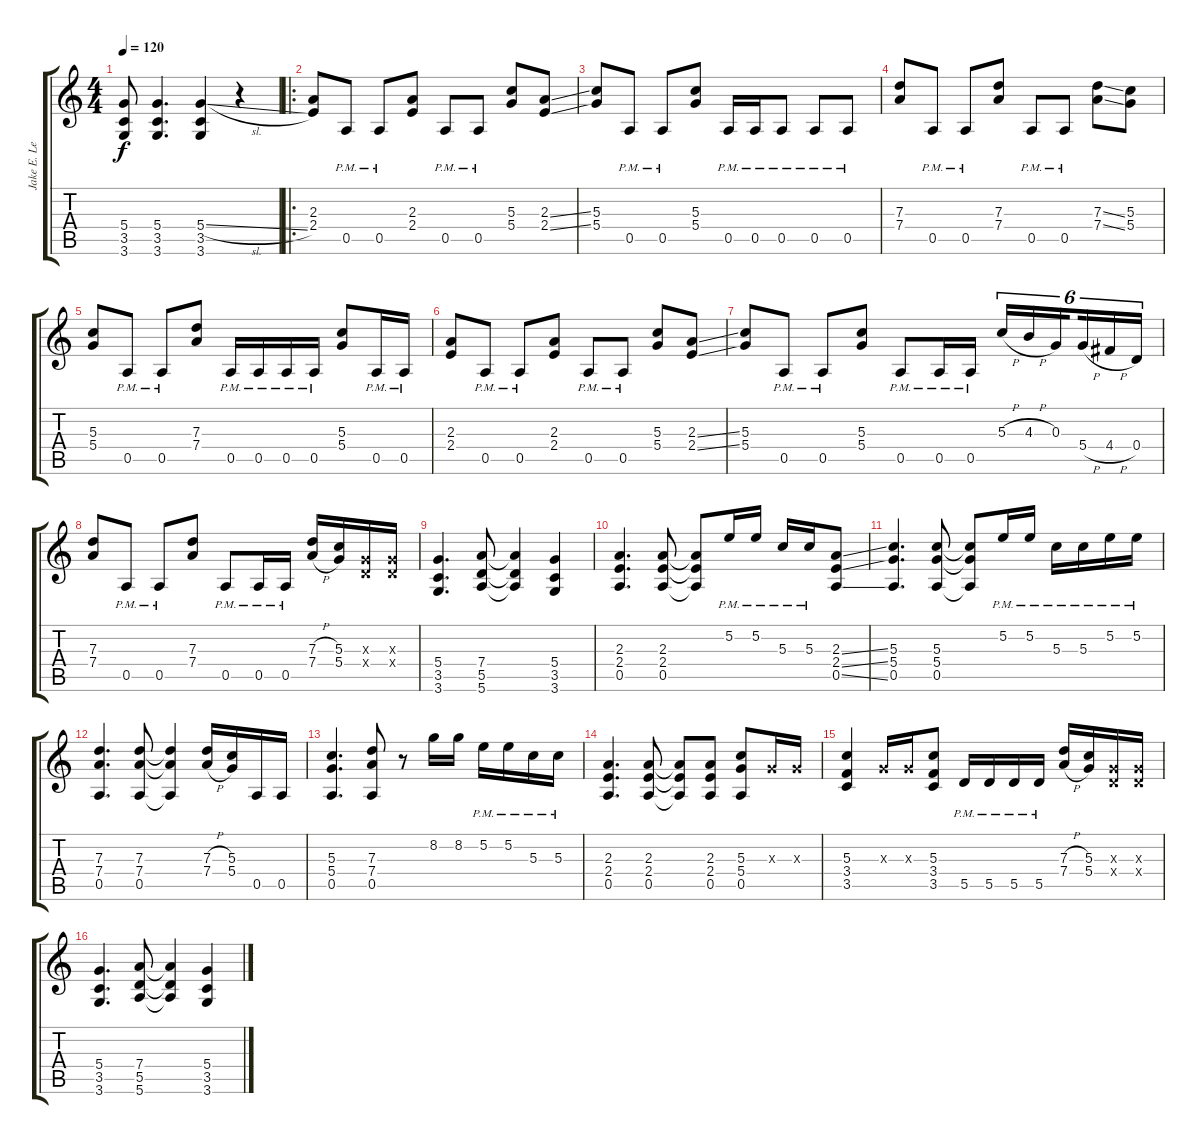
\track ("Jake E. Lee Rhythm" "Jake E. Le") {instrument overdrivenguitar}
\staff {score tabs}
\tuning (E4 B3 G3 D3 A2 E2) {hide}
\ts (4 4)
\tempo 120
\clef g2
\ks c
(5.4{t} 3.5{t} 3.6{t}).8{dy f} (5.4 3.5 3.6).4{d} (5.4{sl} 3.5 3.6).4 r.4 |
\ro
(2.3 2.4).8 0.5{pm}.8 0.5{pm}.8 (2.3 2.4).8 0.5{pm}.8 0.5{pm}.8 (5.3 5.4).8 (2.3{ss} 2.4{ss}).8 |
(5.3 5.4).8 0.5{pm}.8 0.5{pm}.8 (5.3 5.4).8 0.5{pm}.16 0.5{pm}.16 0.5{pm}.8 0.5{pm}.8 0.5{pm}.8 |
(7.3 7.4).8 0.5{pm}.8 0.5{pm}.8 (7.3 7.4).8 0.5{pm}.8 0.5{pm}.8 (7.3{ss} 7.4{ss}).8 (5.3 5.4).8 |
(5.3 5.4).8 0.5{pm}.8 0.5{pm}.8 (7.3 7.4).8 0.5{pm}.16 0.5{pm}.16 0.5{pm}.16 0.5{pm}.16 (5.3 5.4).8 0.5{pm}.16 0.5{pm}.16 |
(2.3 2.4).8 0.5{pm}.8 0.5{pm}.8 (2.3 2.4).8 0.5{pm}.8 0.5{pm}.8 (5.3 5.4).8 (2.3{ss} 2.4{ss}).8 |
(5.3 5.4).8 0.5{pm}.8 0.5{pm}.8 (5.3 5.4).8 0.5{pm}.8 0.5{pm}.16 0.5{pm}.16 5.3{h}.16{tu (6 4)} 4.3{h}.16{tu (6 4)} 0.3.16{tu (6 4) beam splitsecondary} 5.4{h}.16{tu (6 4)} 4.4{h}.16{tu (6 4)} 0.4.16{tu (6 4)} |
(7.3 7.4).8 0.5{pm}.8 0.5{pm}.8 (7.3 7.4).8 0.5{pm}.8 0.5{pm}.16 0.5{pm}.16 (7.3{h} 7.4{h}).16 (5.3 5.4).16 (0.3{x} 0.4{x}).16 (0.3{x} 0.4{x}).16 |
(5.4 3.5 3.6).4{d} (7.4 5.5 5.6).8 (7.4{t} 5.5{t} 5.6{t}).4 (5.4 3.5 3.6).4 |
(2.3 2.4 0.5).4{d} (2.3 2.4 0.5).8 (2.3{t} 2.4{t} 0.5{t}).8 5.2{pm}.16 5.2{pm}.16 5.3{pm}.16 5.3{pm}.16 (2.3{ss} 2.4{ss} 0.5{ss}).8 |
(5.3 5.4 0.5).4{d} (5.3 5.4 0.5).8 (5.3{t} 5.4{t} 0.5{t}).8 5.2{pm}.16 5.2{pm}.16 5.3{pm}.16 5.3{pm}.16 5.2{pm}.16 5.2{pm}.16 |
(7.3 7.4 0.5).4{d} (7.3 7.4 0.5).8 (7.3{t} 7.4{t} 0.5{t}).4 (7.3{h} 7.4{h}).16 (5.3 5.4).16 0.5.16 0.5.16 |
(5.3 5.4 0.5).4{d} (7.3 7.4 0.5).8 r.8 8.2.16 8.2.16 5.2{pm}.16 5.2{pm}.16 5.3{pm}.16 5.3{pm}.16 |
(2.3 2.4 0.5).4{d} (2.3 2.4 0.5).8 (2.3{t} 2.4{t} 0.5{t}).8 (2.3 2.4 0.5).8 (5.3 5.4 0.5).8 0.3{x}.16 0.3{x}.16 |
(5.3 3.4 3.5).4 0.3{x}.16 0.3{x}.16 (5.3 3.4 3.5).8 5.5{pm}.16 5.5{pm}.16 5.5{pm}.16 5.5{pm}.16 (7.3{h} 7.4{h}).16 (5.3 5.4).16 (0.3{x} 0.4{x}).16 (0.3{x} 0.4{x}).16 |
(5.4 3.5 3.6).4{d} (7.4 5.5 5.6).8 (7.4{t} 5.5{t} 5.6{t}).4 (5.4 3.5 3.6).4
